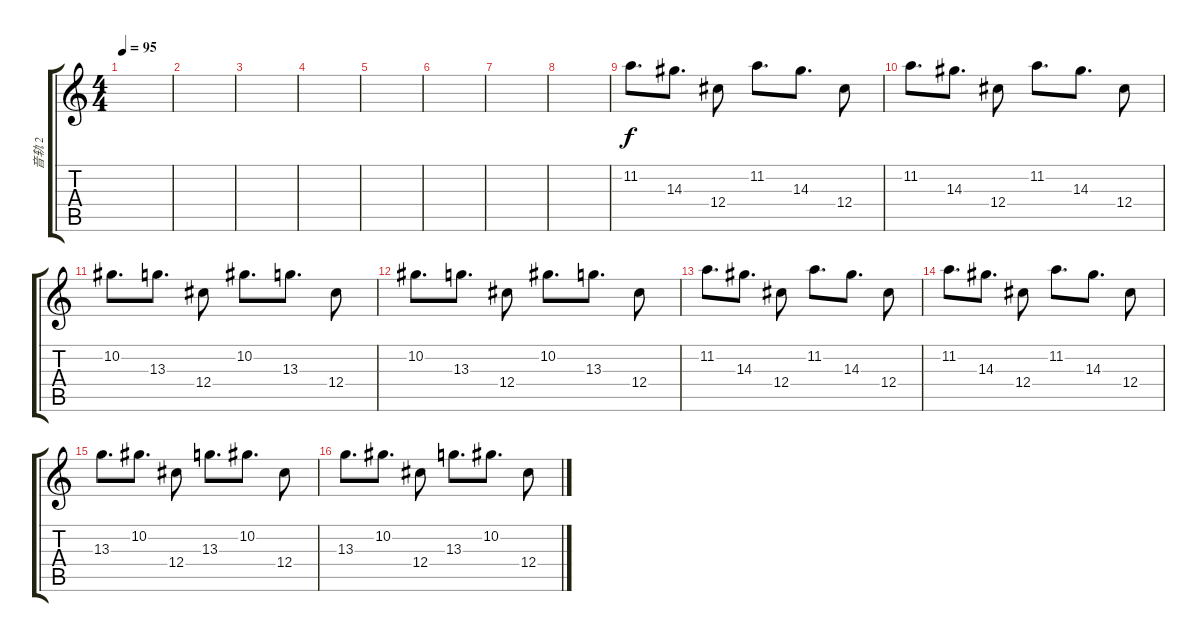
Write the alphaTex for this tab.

\track ("音轨 2" "音轨 2") {instrument overdrivenguitar}
\staff {score tabs}
\tuning (Eb4 Bb3 Gb3 Db3 Ab2 Db2) {hide}
\ts (4 4)
\tempo 95
\clef g2
\ks c
|
|
|
|
|
|
|
|
11.2.8{d} 14.3.8{d} 12.4.8 11.2.8{d} 14.3.8{d} 12.4.8 |
11.2.8{d} 14.3.8{d} 12.4.8 11.2.8{d} 14.3.8{d} 12.4.8 |
10.2.8{d} 13.3.8{d} 12.4.8 10.2.8{d} 13.3.8{d} 12.4.8 |
10.2.8{d} 13.3.8{d} 12.4.8 10.2.8{d} 13.3.8{d} 12.4.8 |
11.2.8{d} 14.3.8{d} 12.4.8 11.2.8{d} 14.3.8{d} 12.4.8 |
11.2.8{d} 14.3.8{d} 12.4.8 11.2.8{d} 14.3.8{d} 12.4.8 |
13.3.8{d} 10.2.8{d} 12.4.8 13.3.8{d} 10.2.8{d} 12.4.8 |
13.3.8{d} 10.2.8{d} 12.4.8 13.3.8{d} 10.2.8{d} 12.4.8
